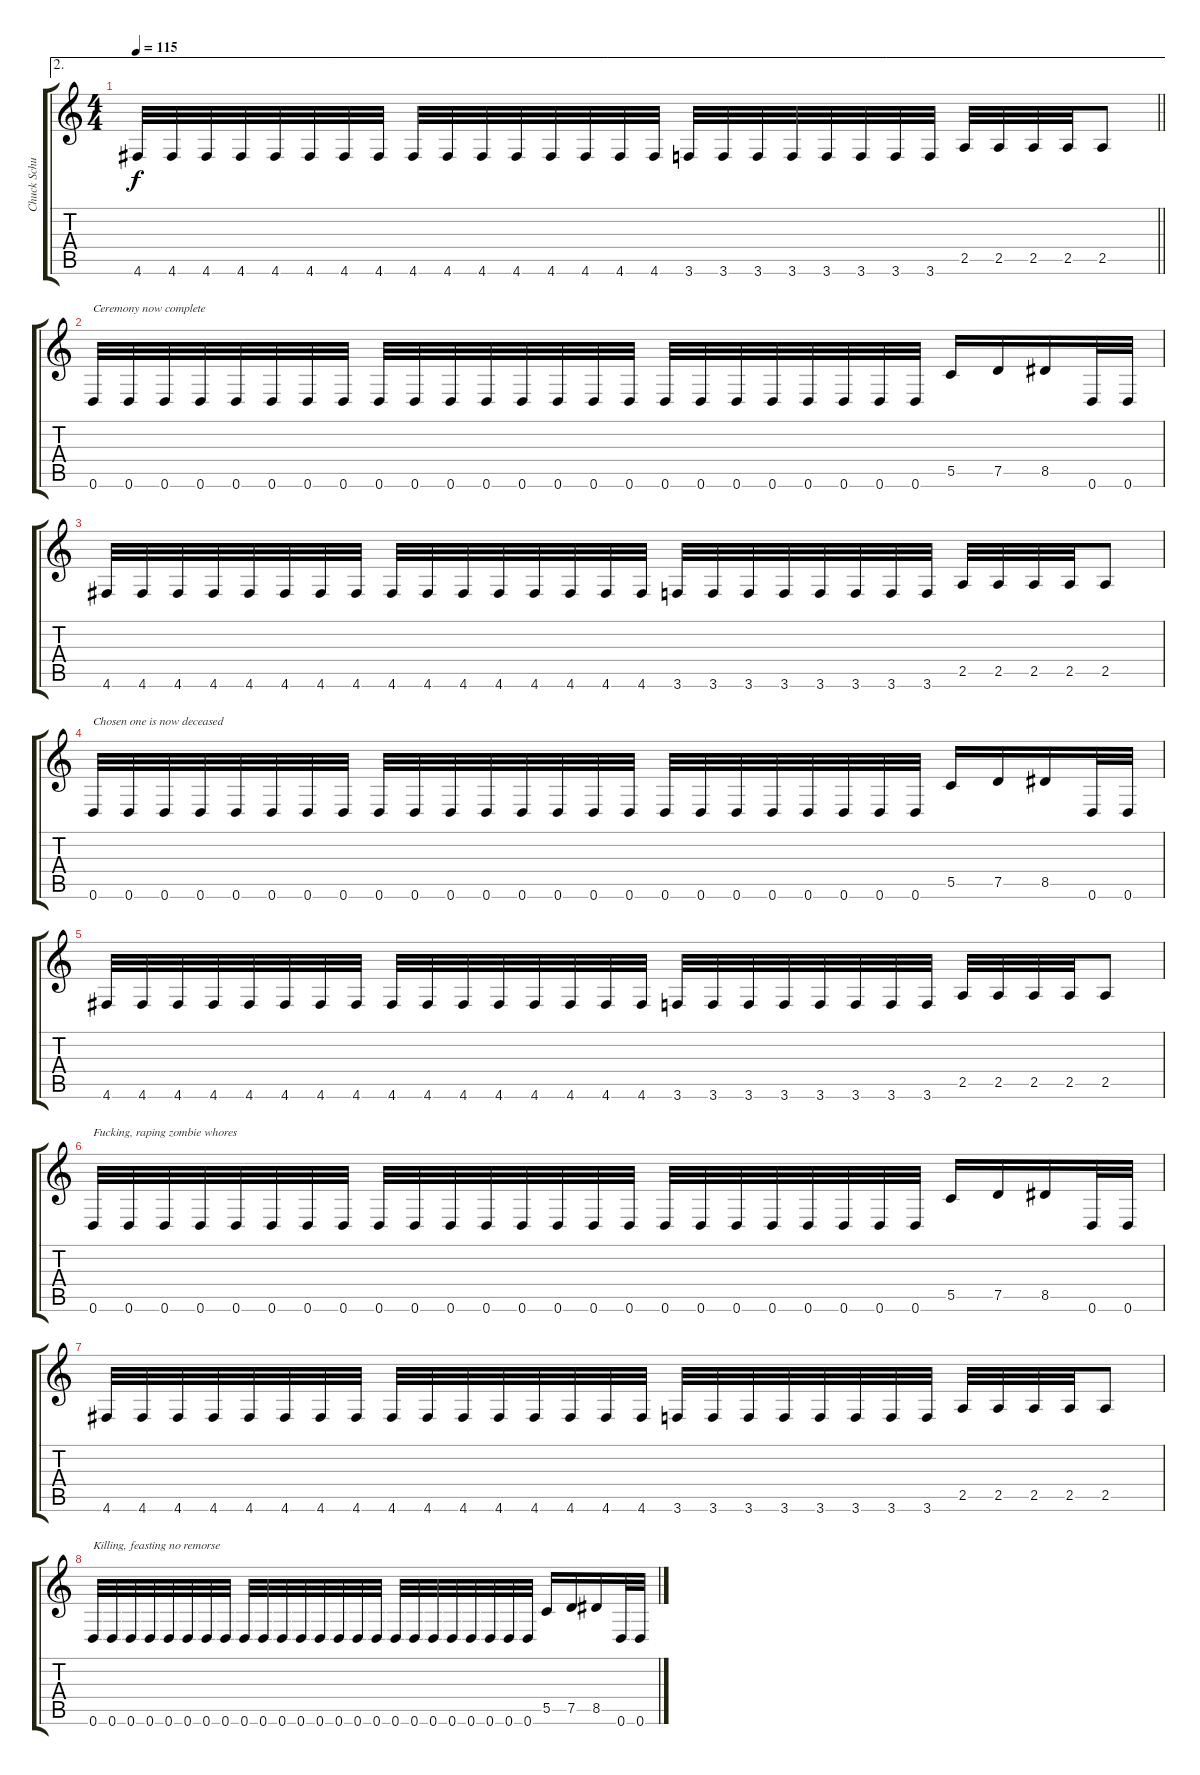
\track ("Chuck Schuldiner" "Chuck Schu") {instrument distortionguitar}
\staff {score tabs}
\tuning (D4 A3 F3 C3 G2 D2) {hide}
\ae 2
\ts (4 4)
\tempo 115
\clef g2
\barLineRight lightlight
\ks c
4.6.32{dy f} 4.6.32 4.6.32 4.6.32 4.6.32 4.6.32 4.6.32 4.6.32 4.6.32 4.6.32 4.6.32 4.6.32 4.6.32 4.6.32 4.6.32 4.6.32 3.6.32 3.6.32 3.6.32 3.6.32 3.6.32 3.6.32 3.6.32 3.6.32 2.5.32 2.5.32 2.5.32 2.5.32 2.5.8 |
0.6.32{txt "Ceremony now complete"} 0.6.32 0.6.32 0.6.32 0.6.32 0.6.32 0.6.32 0.6.32 0.6.32 0.6.32 0.6.32 0.6.32 0.6.32 0.6.32 0.6.32 0.6.32 0.6.32 0.6.32 0.6.32 0.6.32 0.6.32 0.6.32 0.6.32 0.6.32 5.5.16 7.5.16 8.5.16 0.6.32 0.6.32 |
4.6.32 4.6.32 4.6.32 4.6.32 4.6.32 4.6.32 4.6.32 4.6.32 4.6.32 4.6.32 4.6.32 4.6.32 4.6.32 4.6.32 4.6.32 4.6.32 3.6.32 3.6.32 3.6.32 3.6.32 3.6.32 3.6.32 3.6.32 3.6.32 2.5.32 2.5.32 2.5.32 2.5.32 2.5.8 |
0.6.32{txt "Chosen one is now deceased"} 0.6.32 0.6.32 0.6.32 0.6.32 0.6.32 0.6.32 0.6.32 0.6.32 0.6.32 0.6.32 0.6.32 0.6.32 0.6.32 0.6.32 0.6.32 0.6.32 0.6.32 0.6.32 0.6.32 0.6.32 0.6.32 0.6.32 0.6.32 5.5.16 7.5.16 8.5.16 0.6.32 0.6.32 |
4.6.32 4.6.32 4.6.32 4.6.32 4.6.32 4.6.32 4.6.32 4.6.32 4.6.32 4.6.32 4.6.32 4.6.32 4.6.32 4.6.32 4.6.32 4.6.32 3.6.32 3.6.32 3.6.32 3.6.32 3.6.32 3.6.32 3.6.32 3.6.32 2.5.32 2.5.32 2.5.32 2.5.32 2.5.8 |
0.6.32{txt "Fucking, raping zombie whores"} 0.6.32 0.6.32 0.6.32 0.6.32 0.6.32 0.6.32 0.6.32 0.6.32 0.6.32 0.6.32 0.6.32 0.6.32 0.6.32 0.6.32 0.6.32 0.6.32 0.6.32 0.6.32 0.6.32 0.6.32 0.6.32 0.6.32 0.6.32 5.5.16 7.5.16 8.5.16 0.6.32 0.6.32 |
4.6.32 4.6.32 4.6.32 4.6.32 4.6.32 4.6.32 4.6.32 4.6.32 4.6.32 4.6.32 4.6.32 4.6.32 4.6.32 4.6.32 4.6.32 4.6.32 3.6.32 3.6.32 3.6.32 3.6.32 3.6.32 3.6.32 3.6.32 3.6.32 2.5.32 2.5.32 2.5.32 2.5.32 2.5.8 |
0.6.32{txt "Killing, feasting no remorse"} 0.6.32 0.6.32 0.6.32 0.6.32 0.6.32 0.6.32 0.6.32 0.6.32 0.6.32 0.6.32 0.6.32 0.6.32 0.6.32 0.6.32 0.6.32 0.6.32 0.6.32 0.6.32 0.6.32 0.6.32 0.6.32 0.6.32 0.6.32 5.5.16 7.5.16 8.5.16 0.6.32 0.6.32
